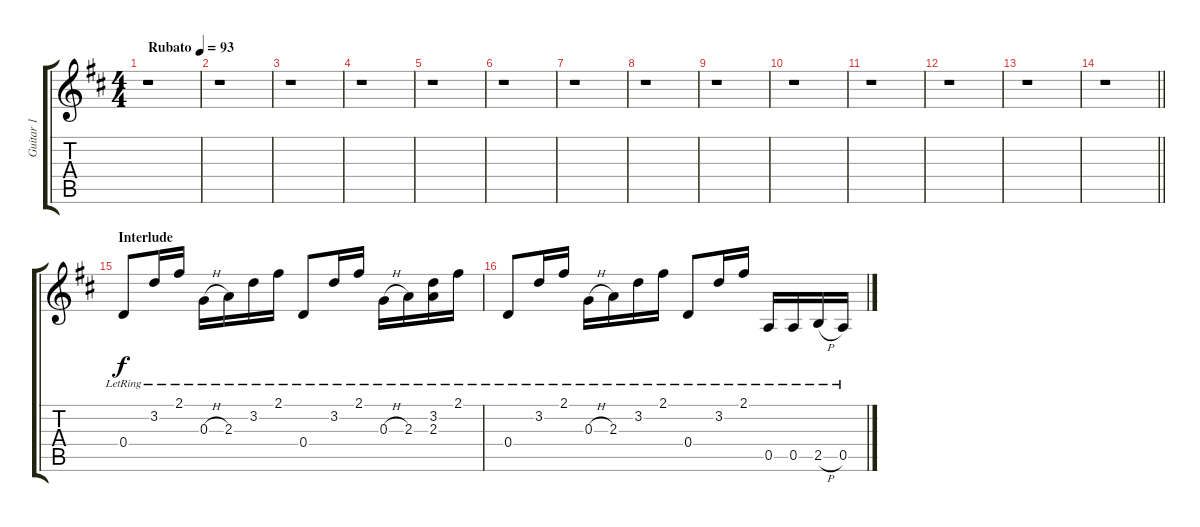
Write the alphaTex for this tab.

\track ("Guitar 1" "Guitar 1") {instrument acousticguitarsteel}
\staff {score tabs}
\tuning (E4 B3 G3 D3 A2 D2) {hide}
\ts (4 4)
\tempo (93 "Rubato")
\clef g2
\ks d
r.1{dy f instrument acousticguitarsteel} |
r.1 |
r.1 |
r.1 |
r.1 |
r.1 |
r.1 |
r.1 |
r.1 |
r.1 |
r.1 |
r.1 |
r.1 |
\barLineRight lightlight
r.1 |
\section ("" "Interlude")
0.4{lr}.8 3.2{lr}.16 2.1{lr}.16 0.3{h lr}.16 2.3{lr}.16 3.2{lr}.16 2.1{lr}.16 0.4{lr}.8 3.2{lr}.16 2.1{lr}.16 0.3{h lr}.16 2.3{lr}.16 (3.2{lr} 2.3{lr}).16 2.1{lr}.16 |
0.4{lr}.8 3.2{lr}.16 2.1{lr}.16 0.3{h lr}.16 2.3{lr}.16 3.2{lr}.16 2.1{lr}.16 0.4{lr}.8 3.2{lr}.16 2.1{lr}.16 0.5{lr}.16 0.5{lr}.16 2.5{h lr}.16 0.5{lr}.16
